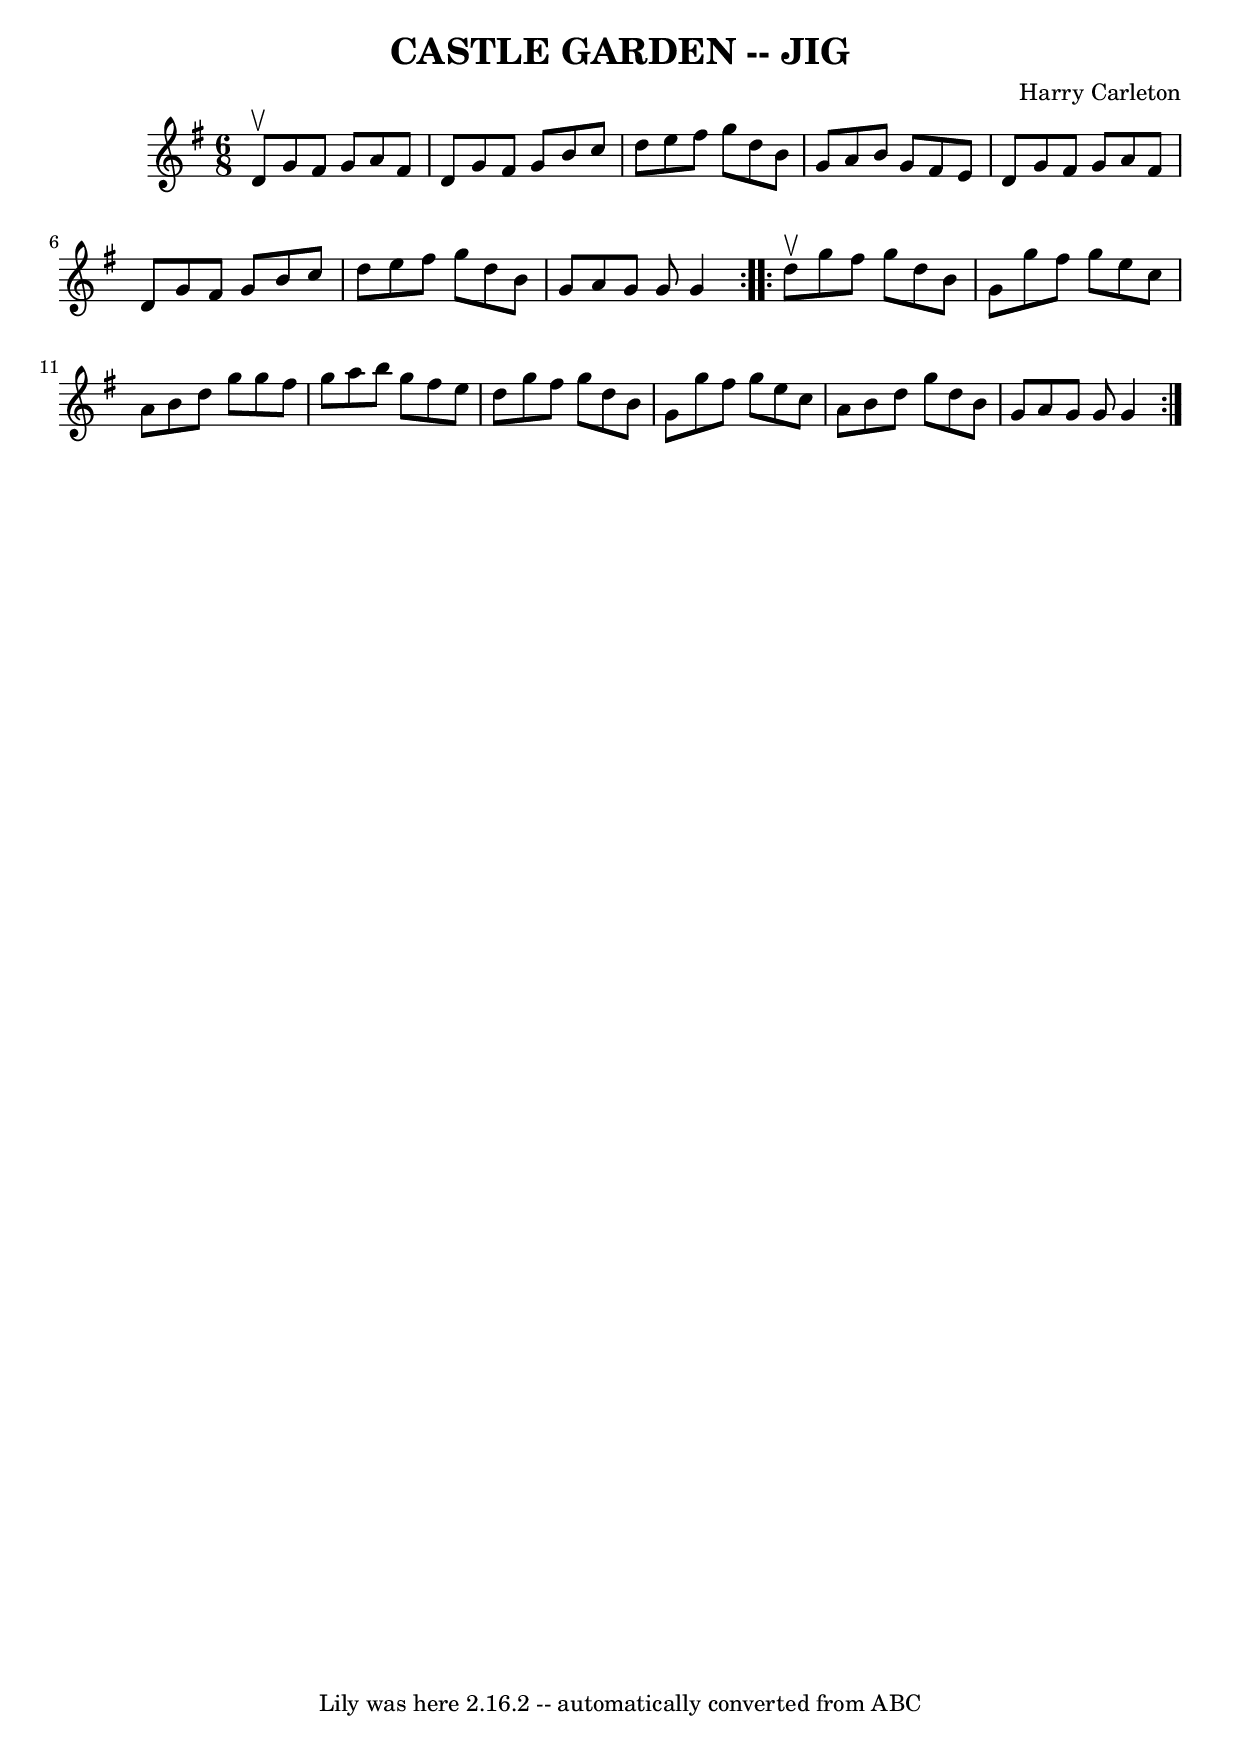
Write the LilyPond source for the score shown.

\version "2.16.2"
\include "Mammoth.ily"
\header {
  %% book = "Ryan's Mammoth Collection of Fiddle Tunes"
  composer = "Harry Carleton"
  crossRefNumber = "1"
  footnotes = ""
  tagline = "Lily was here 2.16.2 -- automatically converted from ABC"
  title = "CASTLE GARDEN -- JIG"

}
voicedefault =  {



  \repeat volta 2 {

    \time 6/8 
    \key g \major
 d'8^\upbow       |
    g'8 fis'8 g'8    
    a'8 fis'8 d'8    |
    g'8 fis'8 g'8 b'8 c''8 d''8    
    |
    e''8 fis''8 g''8 d''8 b'8 g'8    |
    a'8    
    b'8 g'8 fis'8 e'8 d'8        |
    g'8 fis'8 g'8 a'8  
    fis'8 d'8    |
    g'8 fis'8 g'8 b'8 c''8 d''8    
    |
    e''8 fis''8 g''8 d''8 b'8 g'8    |
    a'8    
    g'8 g'8 g'4    
  }     
  \repeat volta 2 {
    d''8^\upbow       |
    
    g''8 fis''8 g''8 d''8 b'8 g'8    |
    g''8 fis''8    
    g''8 e''8 c''8 a'8    |
    b'8 d''8 g''8 g''8 fis''8 
    g''8    |
    a''8 b''8 g''8 fis''8 e''8 d''8        
    |
    g''8 fis''8 g''8 d''8 b'8 g'8    |
    g''8    
    fis''8 g''8 e''8 c''8 a'8    |
    b'8 d''8 g''8 d''8 
    b'8 g'8    |
    a'8 g'8 g'8 g'4    
  }   

}

\score{
  <<

    \context Staff="default"
    {
      \voicedefault 
      
    }

  >>
  \layout {
    
  }
  \midi {
  }

}
